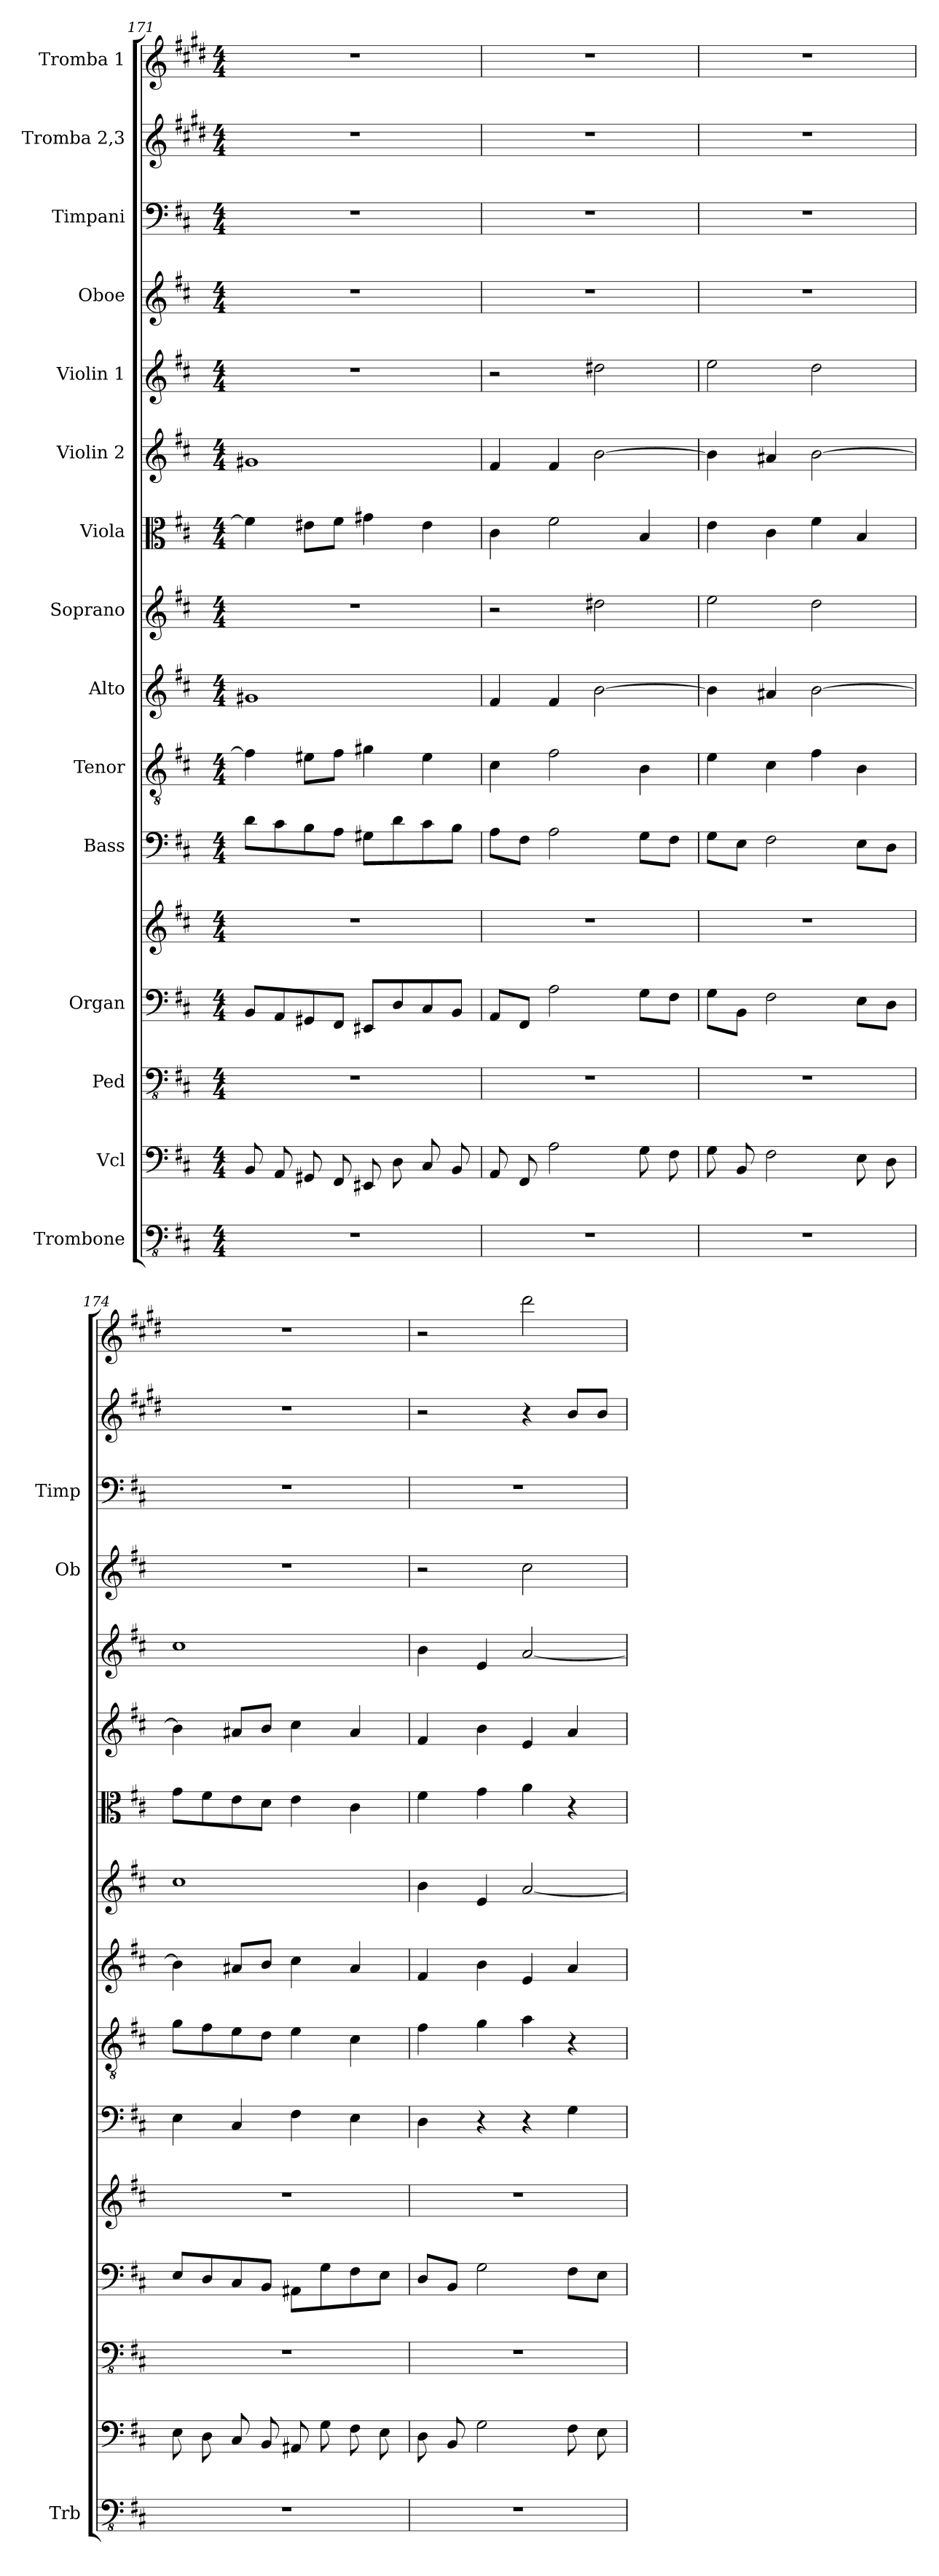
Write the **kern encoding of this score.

**kern	**kern	**kern	**kern	**kern	**kern	**kern	**kern	**kern	**kern	**kern	**kern	**kern	**kern	**kern	**kern
*part15	*part14	*part13	*part12	*part12	*part11	*part10	*part9	*part8	*part7	*part6	*part5	*part4	*part3	*part2	*part1
*staff16	*staff15	*staff14	*staff13	*staff12	*staff11	*staff10	*staff9	*staff8	*staff7	*staff6	*staff5	*staff4	*staff3	*staff2	*staff1
*I"Trombone	*I"Vcl	*I"Ped	*I"Organ	*	*I"Bass	*I"Tenor	*I"Alto	*I"Soprano	*I"Viola	*I"Violin 2	*I"Violin 1	*I"Oboe	*I"Timpani	*I"Tromba 2,3	*I"Tromba 1
*I'Trb	*	*	*	*	*	*	*	*	*	*	*	*I'Ob	*I'Timp	*	*
*clefFv4	*clefF4	*clefFv4	*clefF4	*clefG2	*clefF4	*clefGv2	*clefG2	*clefG2	*clefC3	*clefG2	*clefG2	*clefG2	*clefF4	*clefG2	*clefG2
*	*	*	*	*	*	*	*	*	*	*	*	*	*	*ITrd1c2	*ITrd1c2
*k[f#c#]	*k[f#c#]	*k[f#c#]	*k[f#c#]	*k[f#c#]	*k[f#c#]	*k[f#c#]	*k[f#c#]	*k[f#c#]	*k[f#c#]	*k[f#c#]	*k[f#c#]	*k[f#c#]	*k[f#c#]	*k[f#c#]	*k[f#c#]
*M4/4	*M4/4	*M4/4	*M4/4	*M4/4	*M4/4	*M4/4	*M4/4	*M4/4	*M4/4	*M4/4	*M4/4	*M4/4	*M4/4	*M4/4	*M4/4
=171	=171	=171	=171	=171	=171	=171	=171	=171	=171	=171	=171	=171	=171	=171	=171
1r	8BB/	1r	8BB/L	1r	8d\L	4f#\]	1g#X	1r	4f#\]	1g#X	1r	1r	1r	1r	1r
.	8AA/	.	8AA/	.	8c#\	.	.	.	.	.	.	.	.	.	.
.	8GG#X/	.	8GG#X/	.	8B\	8e#X\L	.	.	8e#X\L	.	.	.	.	.	.
.	8FF#/	.	8FF#/J	.	8A\J	8f#\J	.	.	8f#\J	.	.	.	.	.	.
.	8EE#X/	.	8EE#X/L	.	8G#X\L	4g#X\	.	.	4g#X\	.	.	.	.	.	.
.	8D\	.	8D/	.	8d\	.	.	.	.	.	.	.	.	.	.
.	8C#/	.	8C#/	.	8c#\	4e#\	.	.	4e#\	.	.	.	.	.	.
.	8BB/	.	8BB/J	.	8B\J	.	.	.	.	.	.	.	.	.	.
=172	=172	=172	=172	=172	=172	=172	=172	=172	=172	=172	=172	=172	=172	=172	=172
1r	8AA/	1r	8AA/L	1r	8A\L	4c#\	4f#/	2r	4c#\	4f#/	2r	1r	1r	1r	1r
.	8FF#/	.	8FF#/J	.	8F#\J	.	.	.	.	.	.	.	.	.	.
.	2A\	.	2A\	.	2A\	2f#\	4f#/	.	2f#\	4f#/	.	.	.	.	.
.	.	.	.	.	.	.	[2b\	2dd#X\	.	[2b\	2dd#X\	.	.	.	.
.	8G\	.	8G\L	.	8G\L	4B\	.	.	4B/	.	.	.	.	.	.
.	8F#\	.	8F#\J	.	8F#\J	.	.	.	.	.	.	.	.	.	.
=173	=173	=173	=173	=173	=173	=173	=173	=173	=173	=173	=173	=173	=173	=173	=173
1r	8G\	1r	8G\L	1r	8G\L	4e\	4b\]	2ee\	4e\	4b\]	2ee\	1r	1r	1r	1r
.	8BB/	.	8BB\J	.	8E\J	.	.	.	.	.	.	.	.	.	.
.	2F#\	.	2F#\	.	2F#\	4c#\	4a#X/	.	4c#\	4a#X/	.	.	.	.	.
.	.	.	.	.	.	4f#\	[2b\	2dd\	4f#\	[2b\	2dd\	.	.	.	.
.	8E\	.	8E\L	.	8E\L	4B\	.	.	4B/	.	.	.	.	.	.
.	8D\	.	8D\J	.	8D\J	.	.	.	.	.	.	.	.	.	.
!!LO:PB:g=z
=174	=174	=174	=174	=174	=174	=174	=174	=174	=174	=174	=174	=174	=174	=174	=174
1r	8E\	1r	8E/L	1r	4E\	8g\L	4b\]	1cc#	8g\L	4b\]	1cc#	1r	1r	1r	1r
.	8D\	.	8D/	.	.	8f#\	.	.	8f#\	.	.	.	.	.	.
.	8C#/	.	8C#/	.	4C#/	8e\	8a#X/L	.	8e\	8a#X/L	.	.	.	.	.
.	8BB/	.	8BB/J	.	.	8d\J	8b/J	.	8d\J	8b/J	.	.	.	.	.
.	8AA#X/	.	8AA#X\L	.	4F#\	4e\	4cc#\	.	4e\	4cc#\	.	.	.	.	.
.	8G\	.	8G\	.	.	.	.	.	.	.	.	.	.	.	.
.	8F#\	.	8F#\	.	4E\	4c#\	4a#/	.	4c#\	4a#/	.	.	.	.	.
.	8E\	.	8E\J	.	.	.	.	.	.	.	.	.	.	.	.
=175	=175	=175	=175	=175	=175	=175	=175	=175	=175	=175	=175	=175	=175	=175	=175
1r	8D\	1r	8D/L	1r	4D\	4f#\	4f#/	4b\	4f#\	4f#/	4b\	2r	1r	2r	2r
.	8BB/	.	8BB/J	.	.	.	.	.	.	.	.	.	.	.	.
.	2G\	.	2G\	.	4r	4g\	4b\	4e/	4g\	4b\	4e/	.	.	.	.
.	.	.	.	.	4r	4a\	4e/	[2a/	4a\	4e/	[2a/	2cc#\	.	4r	2ccc#\
.	8F#\	.	8F#\L	.	4G\	4r	4a/	.	4r	4a/	.	.	.	8a/L	.
.	8E\	.	8E\J	.	.	.	.	.	.	.	.	.	.	8a/J	.
=	=	=	=	=	=	=	=	=	=	=	=	=	=	=	=
*-	*-	*-	*-	*-	*-	*-	*-	*-	*-	*-	*-	*-	*-	*-	*-
